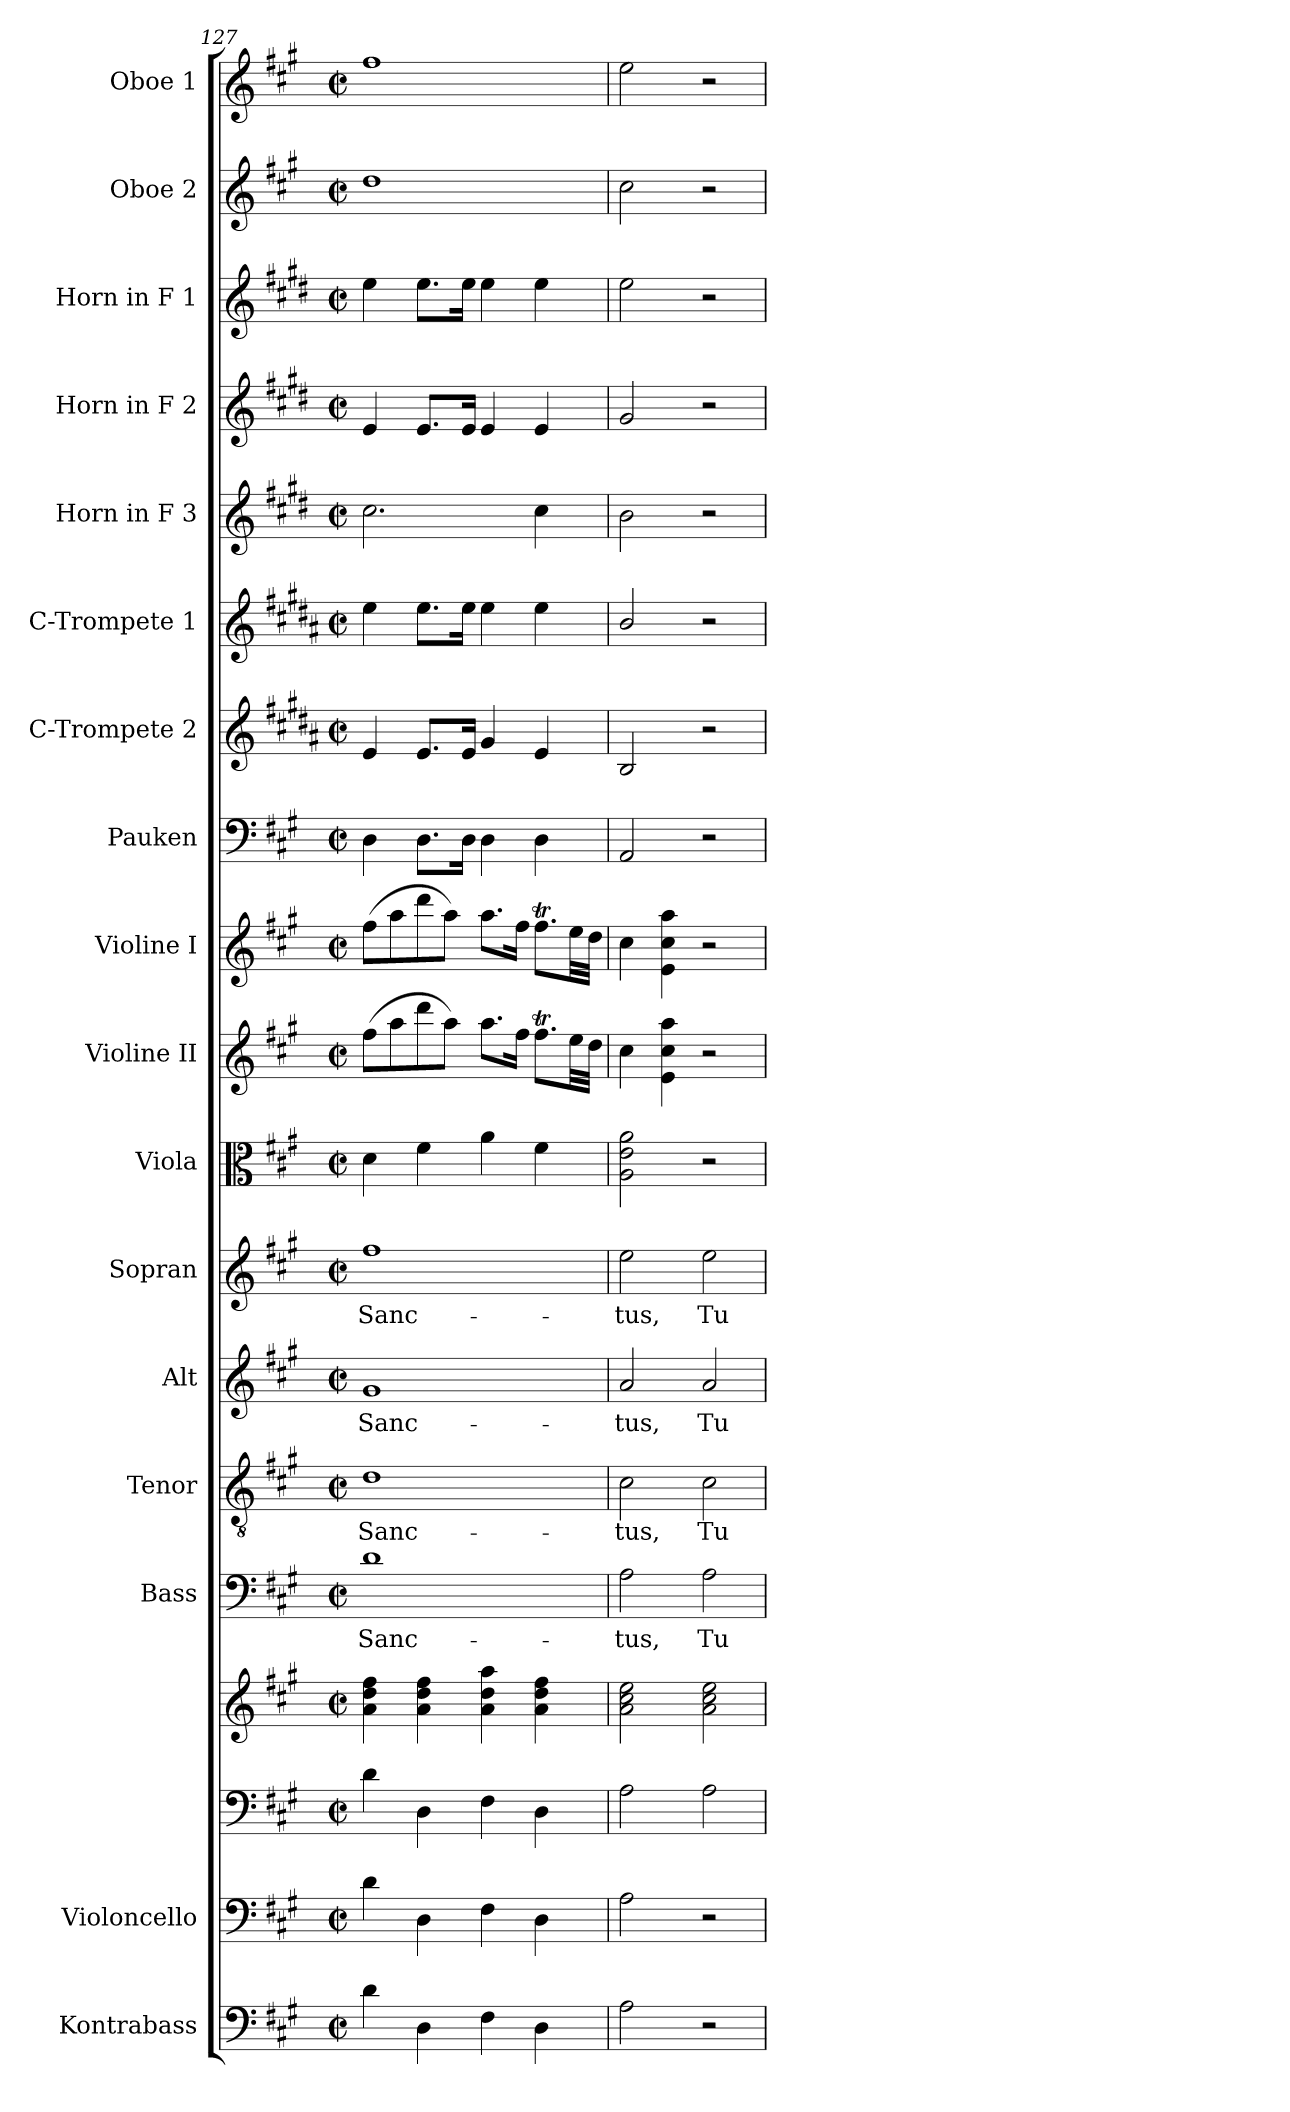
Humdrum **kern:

**kern	**kern	**kern	**kern	**kern	**text	**kern	**text	**kern	**text	**kern	**text	**kern	**kern	**kern	**kern	**kern	**kern	**kern	**kern	**kern	**kern	**kern
*part18	*part17	*part16	*part16	*part15	*part15	*part14	*part14	*part13	*part13	*part12	*part12	*part11	*part10	*part9	*part8	*part7	*part6	*part5	*part4	*part3	*part2	*part1
*staff19	*staff18	*staff17	*staff16	*staff15	*staff15	*staff14	*staff14	*staff13	*staff13	*staff12	*staff12	*staff11	*staff10	*staff9	*staff8	*staff7	*staff6	*staff5	*staff4	*staff3	*staff2	*staff1
*I"Kontrabass	*I"Violoncello	*	*	*I"Bass	*	*I"Tenor	*	*I"Alt	*	*I"Sopran	*	*I"Viola	*I"Violine II	*I"Violine I	*I"Pauken	*I"C-Trompete 2	*I"C-Trompete 1	*I"Horn in F 3	*I"Horn in F 2	*I"Horn in F 1	*I"Oboe 2	*I"Oboe 1
*I'Kb.	*I'Vc.	*	*	*I'B.	*	*I'T.	*	*I'A.	*	*I'S.	*	*I'Vla.	*I'Vl. II	*I'Vl. I	*I'Pk.	*I'C Trp. 2	*I'C Trp. 1	*	*	*	*I'Ob. 2	*I'Ob. 1
*clefF4	*clefF4	*clefF4	*clefG2	*clefF4	*	*clefGv2	*	*clefG2	*	*clefG2	*	*clefC3	*clefG2	*clefG2	*clefF4	*clefG2	*clefG2	*clefG2	*clefG2	*clefG2	*clefG2	*clefG2
*ITrd7c12	*	*	*	*	*	*	*	*	*	*	*	*	*	*	*	*ITrd1c2	*ITrd1c2	*ITrd4c7	*ITrd4c7	*ITrd4c7	*	*
*k[f#c#g#]	*k[f#c#g#]	*k[f#c#g#]	*k[f#c#g#]	*k[f#c#g#]	*	*k[f#c#g#]	*	*k[f#c#g#]	*	*k[f#c#g#]	*	*k[f#c#g#]	*k[f#c#g#]	*k[f#c#g#]	*k[f#c#g#]	*k[f#c#g#]	*k[f#c#g#]	*k[f#c#g#]	*k[f#c#g#]	*k[f#c#g#]	*k[f#c#g#]	*k[f#c#g#]
*A:	*A:	*A:	*A:	*A:	*	*A:	*	*A:	*	*A:	*	*A:	*A:	*A:	*A:	*A:	*A:	*A:	*A:	*A:	*A:	*A:
*M2/2	*M2/2	*M2/2	*M2/2	*M2/2	*	*M2/2	*	*M2/2	*	*M2/2	*	*M2/2	*M2/2	*M2/2	*M2/2	*M2/2	*M2/2	*M2/2	*M2/2	*M2/2	*M2/2	*M2/2
*met(c|)	*met(c|)	*met(c|)	*met(c|)	*met(c|)	*	*met(c|)	*	*met(c|)	*	*met(c|)	*	*met(c|)	*met(c|)	*met(c|)	*met(c|)	*met(c|)	*met(c|)	*met(c|)	*met(c|)	*met(c|)	*met(c|)	*met(c|)
=127	=127	=127	=127	=127	=127	=127	=127	=127	=127	=127	=127	=127	=127	=127	=127	=127	=127	=127	=127	=127	=127	=127
!	!	!	!	!	!LO:LY:b	!	!LO:LY:b	!	!LO:LY:b	!	!LO:LY:b	!	!	!	!	!	!	!	!	!	!	!
4D\	4d\	4d\	4a\ 4dd\ 4ff#\	1d	Sanc-	1d	Sanc-	1g#	Sanc-	1ff#	Sanc-	4d\	(>8ff#\L	(>8ff#\L	4D\	4d/	4dd\	2.f#\	4A/	4a\	1dd	1ff#
.	.	.	.	.	.	.	.	.	.	.	.	.	8aa\	8aa\	.	.	.	.	.	.	.	.
4DD\	4D\	4D\	4a\ 4dd\ 4ff#\	.	.	.	.	.	.	.	.	4f#\	8ddd\	8ddd\	8.D\L	8.d/L	8.dd\L	.	8.A/L	8.a\L	.	.
.	.	.	.	.	.	.	.	.	.	.	.	.	8aa\J)	8aa\J)	.	.	.	.	.	.	.	.
.	.	.	.	.	.	.	.	.	.	.	.	.	.	.	16D\Jk	16d/Jk	16dd\Jk	.	16A/Jk	16a\Jk	.	.
4FF#\	4F#\	4F#\	4a\ 4dd\ 4aa\	.	.	.	.	.	.	.	.	4a\	8.aa\L	8.aa\L	4D\	4f#/	4dd\	.	4A/	4a\	.	.
.	.	.	.	.	.	.	.	.	.	.	.	.	16ff#\Jk	16ff#\Jk	.	.	.	.	.	.	.	.
4DD\	4D\	4D\	4a\ 4dd\ 4ff#\	.	.	.	.	.	.	.	.	4f#\	8.ff#T\L	8.ff#T\L	4D\	4d/	4dd\	4f#\	4A/	4a\	.	.
.	.	.	.	.	.	.	.	.	.	.	.	.	32ee\LL	32ee\LL	.	.	.	.	.	.	.	.
.	.	.	.	.	.	.	.	.	.	.	.	.	32dd\JJJ	32dd\JJJ	.	.	.	.	.	.	.	.
=128	=128	=128	=128	=128	=128	=128	=128	=128	=128	=128	=128	=128	=128	=128	=128	=128	=128	=128	=128	=128	=128	=128
!	!	!	!	!	!LO:LY:b	!	!LO:LY:b	!	!LO:LY:b	!	!LO:LY:b	!	!	!	!	!	!	!	!	!	!	!
2AA\	2A\	2A\	2a\ 2cc#\ 2ee\	2A\	-tus,	2c#\	-tus,	2a/	-tus,	2ee\	-tus,	2A\ 2e\ 2a\	4cc#\	4cc#\	2AA/	2A/	2a/	2e\	2c#/	2a\	2cc#\	2ee\
.	.	.	.	.	.	.	.	.	.	.	.	.	4e\ 4cc#\ 4aa\	4e\ 4cc#\ 4aa\	.	.	.	.	.	.	.	.
!	!	!	!	!	!LO:LY:b	!	!LO:LY:b	!	!LO:LY:b	!	!LO:LY:b	!	!	!	!	!	!	!	!	!	!	!
2r	2r	2A\	2a\ 2cc#\ 2ee\	2A\	Tu	2c#\	Tu	2a/	Tu	2ee\	Tu	2r	2r	2r	2r	2r	2r	2r	2r	2r	2r	2r
=	=	=	=	=	=	=	=	=	=	=	=	=	=	=	=	=	=	=	=	=	=	=
*-	*-	*-	*-	*-	*-	*-	*-	*-	*-	*-	*-	*-	*-	*-	*-	*-	*-	*-	*-	*-	*-	*-
